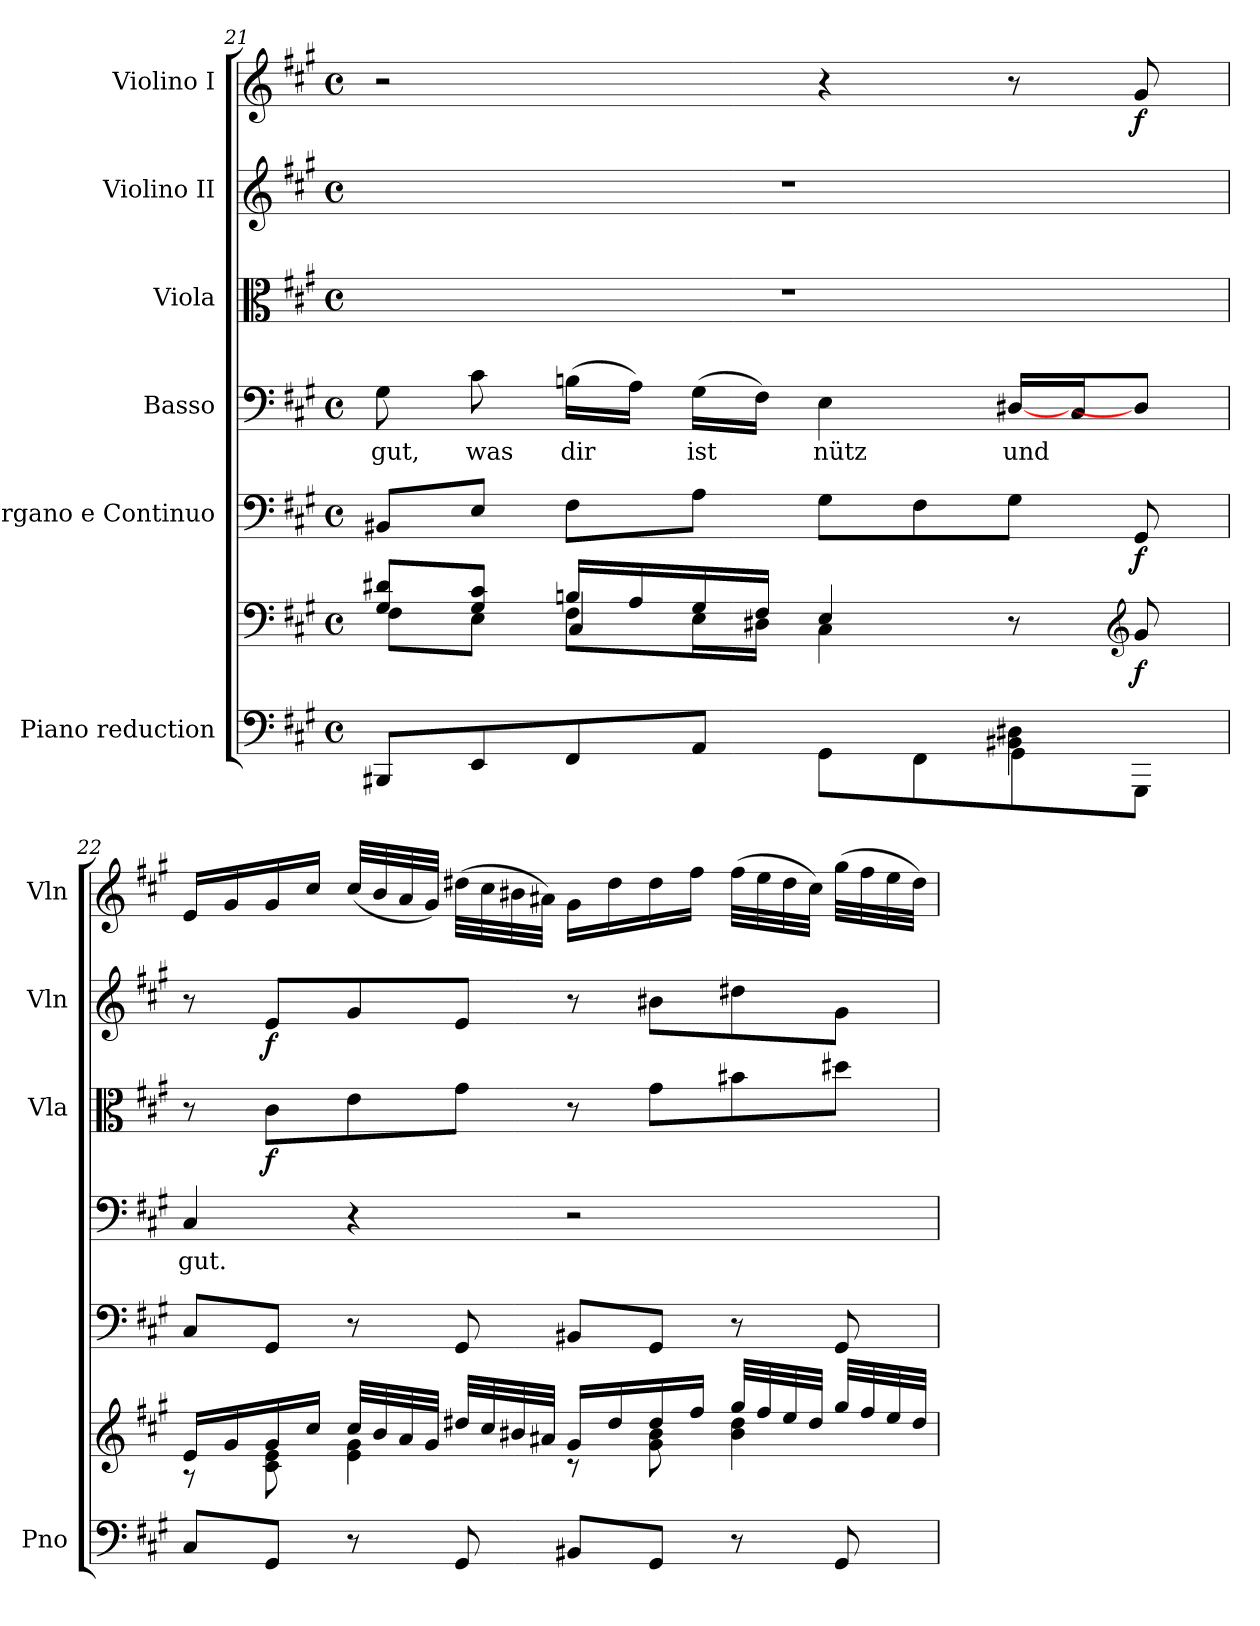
**kern	**kern	**dynam	**kern	**dynam	**kern	**text	**kern	**dynam	**kern	**dynam	**kern	**dynam
*part6	*part6	*part6	*part5	*part5	*part4	*part4	*part3	*part3	*part2	*part2	*part1	*part1
*staff7	*staff6	*staff6/7	*staff5	*staff5	*staff4	*staff4	*staff3	*staff3	*staff2	*staff2	*staff1	*staff1
*I"Piano reduction	*	*	*I"Organo e Continuo	*	*I"Basso	*	*I"Viola	*	*I"Violino II	*	*I"Violino I	*
*I'Pno	*	*	*	*	*	*	*I'Vla	*	*I'Vln	*	*I'Vln	*
*clefF4	*clefF4	*	*clefF4	*	*clefF4	*	*clefC3	*	*clefG2	*	*clefG2	*
*k[f#c#g#]	*k[f#c#g#]	*	*k[f#c#g#]	*	*k[f#c#g#]	*	*k[f#c#g#]	*	*k[f#c#g#]	*	*k[f#c#g#]	*
*M4/4	*M4/4	*	*M4/4	*	*M4/4	*	*M4/4	*	*M4/4	*	*M4/4	*
*met(c)	*met(c)	*	*met(c)	*	*met(c)	*	*met(c)	*	*met(c)	*	*met(c)	*
=21	=21	=21	=21	=21	=21	=21	=21	=21	=21	=21	=21	=21
*^	*^	*	*	*	*	*	*	*	*	*	*	*
*	*	*	*^	*	*	*	*	*	*	*	*	*	*	*
!	!	!	!	!	!	!	!	!	!LO:LY:b	!	!	!	!	!	!
2.ryy	8BBB#X/L	8G#/ 8d#X/L	8F#\L	4ryy	.	8BB#X/L	.	8G#\	gut,	1r	.	1r	.	2r	.
!	!	!	!	!	!	!	!	!	!LO:LY:b	!	!	!	!	!	!
.	8EE/	8G#/ 8c#/J	8E\J	.	.	8E/J	.	8c#\	was	.	.	.	.	.	.
!	!	!	!	!	!	!	!	!	!LO:LY:b	!	!	!	!	!	!
.	8FF#/	16Bn/LL	8F#\L	4C#/	.	8F#\L	.	(16Bn\LL	dir	.	.	.	.	.	.
.	.	16A/	.	.	.	.	.	16A\JJ)	.	.	.	.	.	.	.
!	!	!	!	!	!	!	!	!	!LO:LY:b	!	!	!	!	!	!
.	8AA/J	16G#/	16E\L	.	.	8A\J	.	(16G#\LL	ist	.	.	.	.	.	.
.	.	16F#/JJ	16D#X\JJ	.	.	.	.	16F#\JJ)	.	.	.	.	.	.	.
!	!	!	!	!	!	!	!	!	!LO:LY:b	!	!	!	!	!	!
.	8GG#\L	4E/	4C#\	2ryy	.	8G#\L	.	4E\	nütz	.	.	.	.	4r	.
.	8FF#\	.	.	.	.	8F#\	.	.	.	.	.	.	.	.	.
!	!	!	!	!	!	!	!	!	!LO:LY:b	!	!	!	!	!	!
4BB#X\ 4D#X\	8GG#\	8r	4ryy	.	.	8G#\J	.	[16D#X/LL	und	.	.	.	.	8r	.
.	.	.	.	.	.	.	.	16C#/J	.	.	.	.	.	.	.
*	*	*clefG2	*	*	*	*	*	*	*	*	*	*	*	*	*
!	!	!	!	!	!LO:DY:b	!	!LO:DY:b	!	!	!	!	!	!	!	!LO:DY:b
.	8GGG#\J	8g#/	.	.	f	8GG#/	f	8D#/J]	.	.	.	.	.	8g#/	f
*	*	*	*v	*v	*	*	*	*	*	*	*	*	*	*	*
=22	=22	=22	=22	=22	=22	=22	=22	=22	=22	=22	=22	=22	=22	=22
!	!	!	!	!	!	!	!	!LO:LY:b	!	!	!	!	!	!
*v	*v	*	*	*	*	*	*	*	*	*	*	*	*	*
8C#/L	16e/LL	8r	.	8C#/L	.	4C#/	gut.	8r	.	8r	.	16e/LL	.
.	16g#/	.	.	.	.	.	.	.	.	.	.	16g#/	.
!	!	!	!	!	!	!	!	!	!LO:DY:b	!	!LO:DY:b	!	!
8GG#/J	16g#/	8c#\ 8e\	.	8GG#/J	.	.	.	8c#\L	f	8e/L	f	16g#/	.
.	16cc#/JJ	.	.	.	.	.	.	.	.	.	.	16cc#/JJ	.
8r	32cc#/LLL	4e\ 4g#\	.	8r	.	4r	.	8e\	.	8g#/	.	(32cc#/LLL	.
.	32b/	.	.	.	.	.	.	.	.	.	.	32b/	.
.	32a/	.	.	.	.	.	.	.	.	.	.	32a/	.
.	32g#/JJJ	.	.	.	.	.	.	.	.	.	.	32g#/JJJ)	.
8GG#/	32dd#X/LLL	.	.	8GG#/	.	.	.	8g#\J	.	8e/J	.	(32dd#X\LLL	.
.	32cc#/	.	.	.	.	.	.	.	.	.	.	32cc#\	.
.	32b#X/	.	.	.	.	.	.	.	.	.	.	32b#X\	.
.	32a#X/JJJ	.	.	.	.	.	.	.	.	.	.	32a#X\JJJ)	.
8BB#X/L	16g#/LL	8r	.	8BB#X/L	.	2r	.	8r	.	8r	.	16g#\LL	.
.	16dd#/	.	.	.	.	.	.	.	.	.	.	16dd#\	.
8GG#/J	16dd#/	8g#\ 8b#\	.	8GG#/J	.	.	.	8g#\L	.	8b#X\L	.	16dd#\	.
.	16ff#/JJ	.	.	.	.	.	.	.	.	.	.	16ff#\JJ	.
8r	32gg#/LLL	4b#\ 4dd#\	.	8r	.	.	.	8b#X\	.	8dd#X\	.	(32ff#\LLL	.
.	32ff#/	.	.	.	.	.	.	.	.	.	.	32ee\	.
.	32ee/	.	.	.	.	.	.	.	.	.	.	32dd#\	.
.	32dd#/JJJ	.	.	.	.	.	.	.	.	.	.	32cc#\JJJ)	.
8GG#/	32gg#/LLL	.	.	8GG#/	.	.	.	8dd#X\J	.	8g#\J	.	(32gg#\LLL	.
.	32ff#/	.	.	.	.	.	.	.	.	.	.	32ff#\	.
.	32ee/	.	.	.	.	.	.	.	.	.	.	32ee\	.
.	32dd#/JJJ	.	.	.	.	.	.	.	.	.	.	32dd#\JJJ)	.
*	*v	*v	*	*	*	*	*	*	*	*	*	*	*
=	=	=	=	=	=	=	=	=	=	=	=	=
*-	*-	*-	*-	*-	*-	*-	*-	*-	*-	*-	*-	*-
